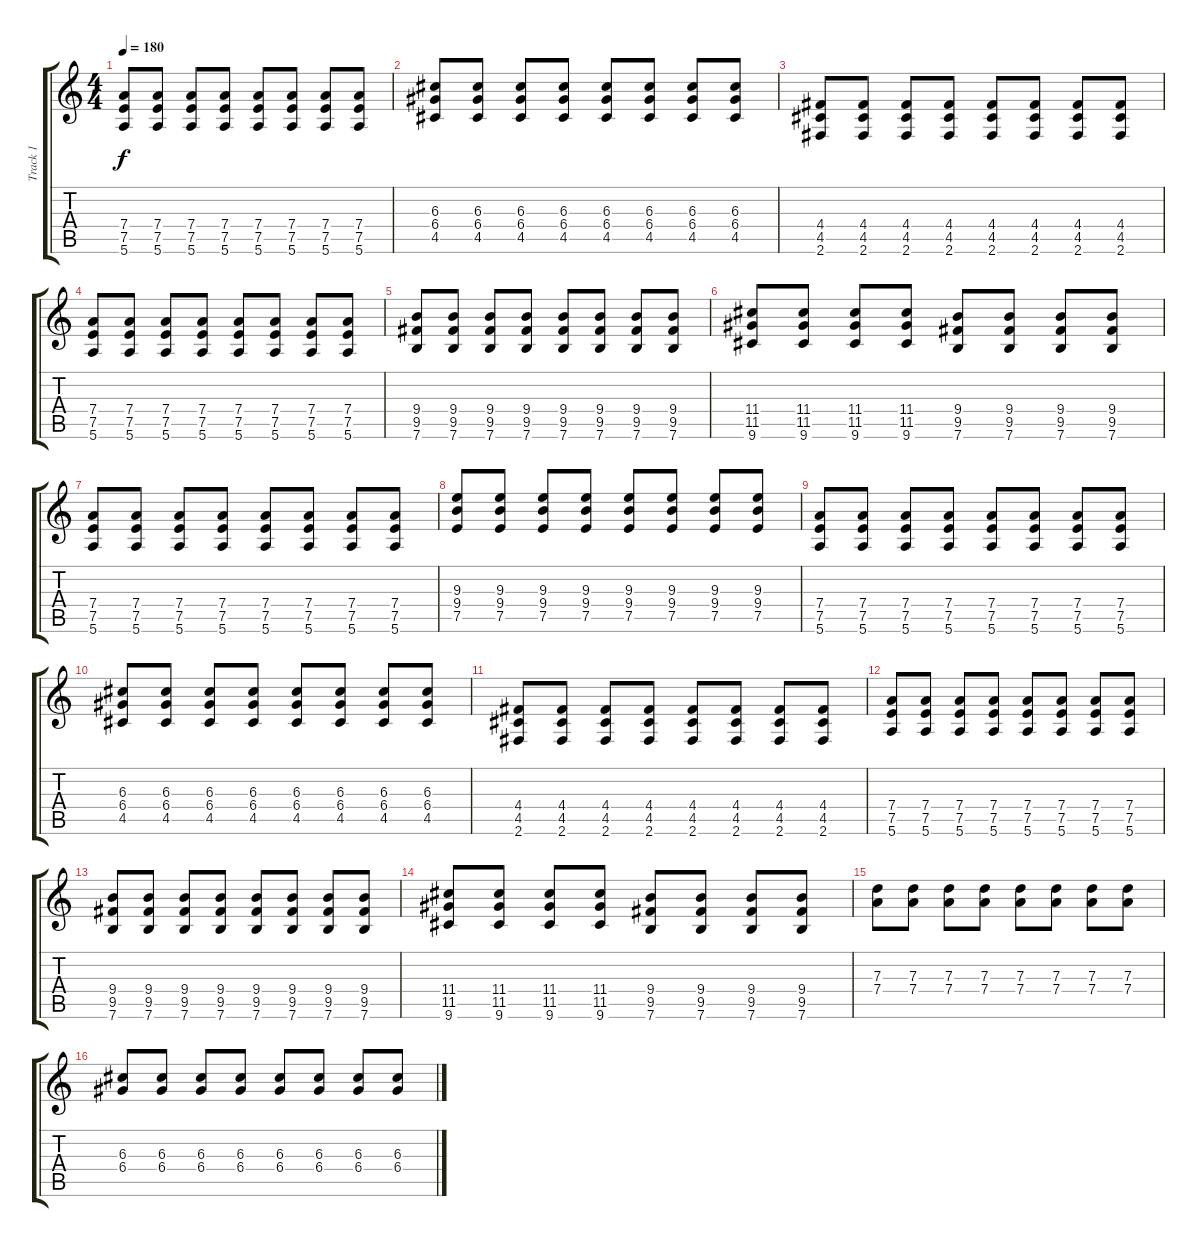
\track ("Track 1" "Track 1") {instrument overdrivenguitar}
\staff {score tabs}
\tuning (E4 B3 G3 D3 A2 E2) {hide}
\ts (4 4)
\tempo 180
\clef g2
\ks c
(7.4 7.5 5.6).8{dy f} (7.4 7.5 5.6).8 (7.4 7.5 5.6).8 (7.4 7.5 5.6).8 (7.4 7.5 5.6).8 (7.4 7.5 5.6).8 (7.4 7.5 5.6).8 (7.4 7.5 5.6).8 |
(6.3 6.4 4.5).8 (6.3 6.4 4.5).8 (6.3 6.4 4.5).8 (6.3 6.4 4.5).8 (6.3 6.4 4.5).8 (6.3 6.4 4.5).8 (6.3 6.4 4.5).8 (6.3 6.4 4.5).8 |
(4.4 4.5 2.6).8 (4.4 4.5 2.6).8 (4.4 4.5 2.6).8 (4.4 4.5 2.6).8 (4.4 4.5 2.6).8 (4.4 4.5 2.6).8 (4.4 4.5 2.6).8 (4.4 4.5 2.6).8 |
(7.4 7.5 5.6).8 (7.4 7.5 5.6).8 (7.4 7.5 5.6).8 (7.4 7.5 5.6).8 (7.4 7.5 5.6).8 (7.4 7.5 5.6).8 (7.4 7.5 5.6).8 (7.4 7.5 5.6).8 |
(9.4 9.5 7.6).8 (9.4 9.5 7.6).8 (9.4 9.5 7.6).8 (9.4 9.5 7.6).8 (9.4 9.5 7.6).8 (9.4 9.5 7.6).8 (9.4 9.5 7.6).8 (9.4 9.5 7.6).8 |
(11.4 11.5 9.6).8 (11.4 11.5 9.6).8 (11.4 11.5 9.6).8 (11.4 11.5 9.6).8 (9.4 9.5 7.6).8 (9.4 9.5 7.6).8 (9.4 9.5 7.6).8 (9.4 9.5 7.6).8 |
(7.4 7.5 5.6).8 (7.4 7.5 5.6).8 (7.4 7.5 5.6).8 (7.4 7.5 5.6).8 (7.4 7.5 5.6).8 (7.4 7.5 5.6).8 (7.4 7.5 5.6).8 (7.4 7.5 5.6).8 |
(9.3 9.4 7.5).8 (9.3 9.4 7.5).8 (9.3 9.4 7.5).8 (9.3 9.4 7.5).8 (9.3 9.4 7.5).8 (9.3 9.4 7.5).8 (9.3 9.4 7.5).8 (9.3 9.4 7.5).8 |
(7.4 7.5 5.6).8 (7.4 7.5 5.6).8 (7.4 7.5 5.6).8 (7.4 7.5 5.6).8 (7.4 7.5 5.6).8 (7.4 7.5 5.6).8 (7.4 7.5 5.6).8 (7.4 7.5 5.6).8 |
(6.3 6.4 4.5).8 (6.3 6.4 4.5).8 (6.3 6.4 4.5).8 (6.3 6.4 4.5).8 (6.3 6.4 4.5).8 (6.3 6.4 4.5).8 (6.3 6.4 4.5).8 (6.3 6.4 4.5).8 |
(4.4 4.5 2.6).8 (4.4 4.5 2.6).8 (4.4 4.5 2.6).8 (4.4 4.5 2.6).8 (4.4 4.5 2.6).8 (4.4 4.5 2.6).8 (4.4 4.5 2.6).8 (4.4 4.5 2.6).8 |
(7.4 7.5 5.6).8 (7.4 7.5 5.6).8 (7.4 7.5 5.6).8 (7.4 7.5 5.6).8 (7.4 7.5 5.6).8 (7.4 7.5 5.6).8 (7.4 7.5 5.6).8 (7.4 7.5 5.6).8 |
(9.4 9.5 7.6).8 (9.4 9.5 7.6).8 (9.4 9.5 7.6).8 (9.4 9.5 7.6).8 (9.4 9.5 7.6).8 (9.4 9.5 7.6).8 (9.4 9.5 7.6).8 (9.4 9.5 7.6).8 |
(11.4 11.5 9.6).8 (11.4 11.5 9.6).8 (11.4 11.5 9.6).8 (11.4 11.5 9.6).8 (9.4 9.5 7.6).8 (9.4 9.5 7.6).8 (9.4 9.5 7.6).8 (9.4 9.5 7.6).8 |
(7.3 7.4).8 (7.3 7.4).8 (7.3 7.4).8 (7.3 7.4).8 (7.3 7.4).8 (7.3 7.4).8 (7.3 7.4).8 (7.3 7.4).8 |
(6.3 6.4).8 (6.3 6.4).8 (6.3 6.4).8 (6.3 6.4).8 (6.3 6.4).8 (6.3 6.4).8 (6.3 6.4).8 (6.3 6.4).8
